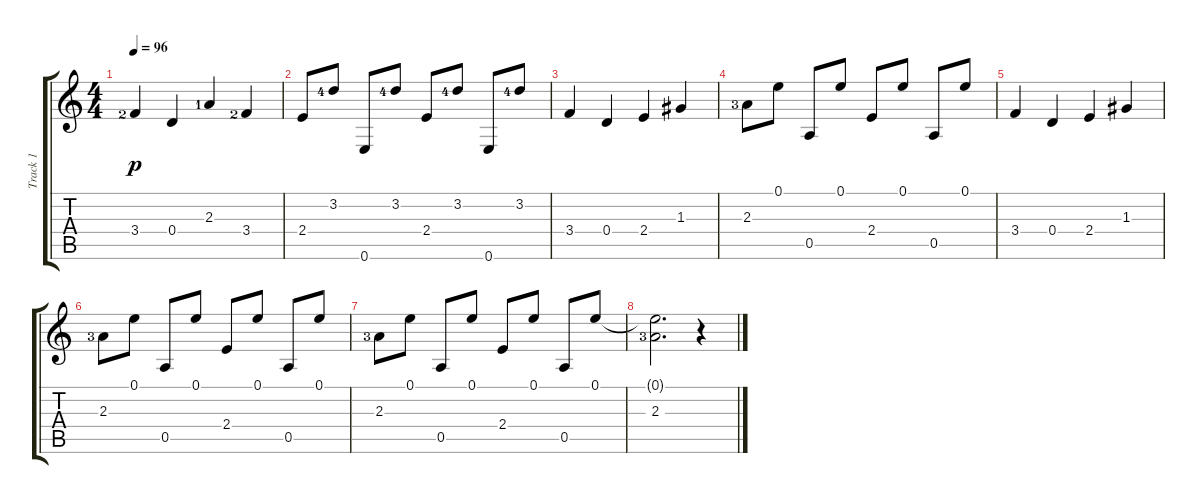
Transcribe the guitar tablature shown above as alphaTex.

\track ("Track 1" "Track 1") {instrument acousticguitarnylon}
\staff {score tabs}
\tuning (E4 B3 G3 D3 A2 E2) {hide}
\ts (4 4)
\tempo 96
\clef g2
\ks c
3.4{lf 3}.4{dy p} 0.4.4 2.3{lf 2}.4 3.4{lf 3}.4 |
2.4.8 3.2{lf 5}.8 0.6.8 3.2{lf 5}.8 2.4.8 3.2{lf 5}.8 0.6.8 3.2{lf 5}.8 |
3.4.4 0.4.4 2.4.4 1.3.4 |
2.3{lf 4}.8 0.1.8 0.5.8 0.1.8 2.4.8 0.1.8 0.5.8 0.1.8 |
3.4.4 0.4.4 2.4.4 1.3.4 |
2.3{lf 4}.8 0.1.8 0.5.8 0.1.8 2.4.8 0.1.8 0.5.8 0.1.8 |
2.3{lf 4}.8 0.1.8 0.5.8 0.1.8 2.4.8 0.1.8 0.5.8 0.1.8 |
(0.1{t} 2.3{lf 4}).2{d} r.4
